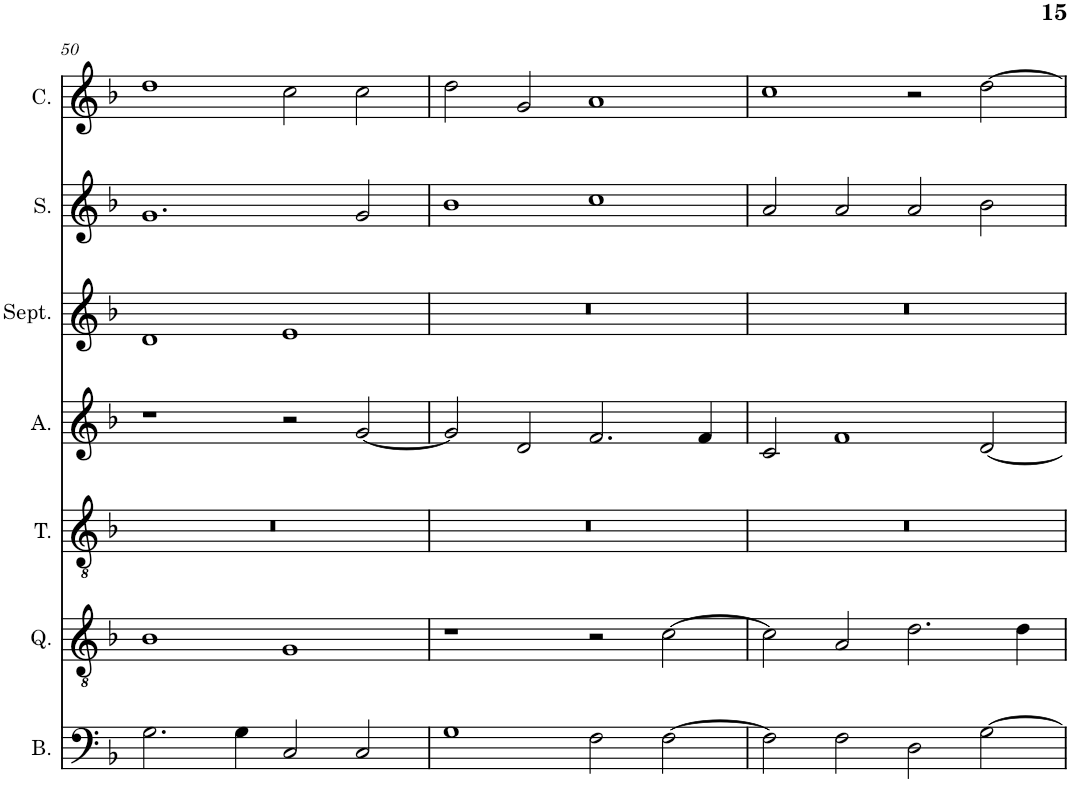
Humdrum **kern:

**kern	**kern	**kern	**kern	**kern	**kern	**kern
*part7	*part6	*part5	*part4	*part3	*part2	*part1
*staff7	*staff6	*staff5	*staff4	*staff3	*staff2	*staff1
*I"Bassus	*I"Quintus	*I"Tenor	*I"Altus	*I"Septimus	*I"Sextus	*I"Cantus
*I'B.	*I'Q.	*I'T.	*I'A.	*I'Sept.	*I'S.	*I'C.
!!LO:PB:g=z
*clefF4	*clefGv2	*clefGv2	*clefG2	*clefG2	*clefG2	*clefG2
*k[b-]	*k[b-]	*k[b-]	*k[b-]	*k[b-]	*k[b-]	*k[b-]
*F:	*F:	*F:	*F:	*F:	*F:	*F:
*M4/2	*M4/2	*M4/2	*M4/2	*M4/2	*M4/2	*M4/2
=50	=50	=50	=50	=50	=50	=50
2.G\	1B-	0r	1r	1d	1.g	1dd
4G\	.	.	.	.	.	.
2C/	1G	.	2r	1e	.	2cc\
2C/	.	.	[2g/	.	2g/	2cc\
=51	=51	=51	=51	=51	=51	=51
1G	1r	0r	2g/]	0r	1b-	2dd\
.	.	.	2d/	.	.	2g/
2F\	2r	.	2.f/	.	1cc	1a
[2F\	[2c\	.	.	.	.	.
.	.	.	4f/	.	.	.
=52	=52	=52	=52	=52	=52	=52
2F\]	2c\]	0r	2c/	0r	2a/	1cc
2F\	2A/	.	1f	.	2a/	.
2D\	2.d\	.	.	.	2a/	2r
[2G\	.	.	[2d/	.	2b-\	[2dd\
.	4d\	.	.	.	.	.
=	=	=	=	=	=	=
*-	*-	*-	*-	*-	*-	*-
